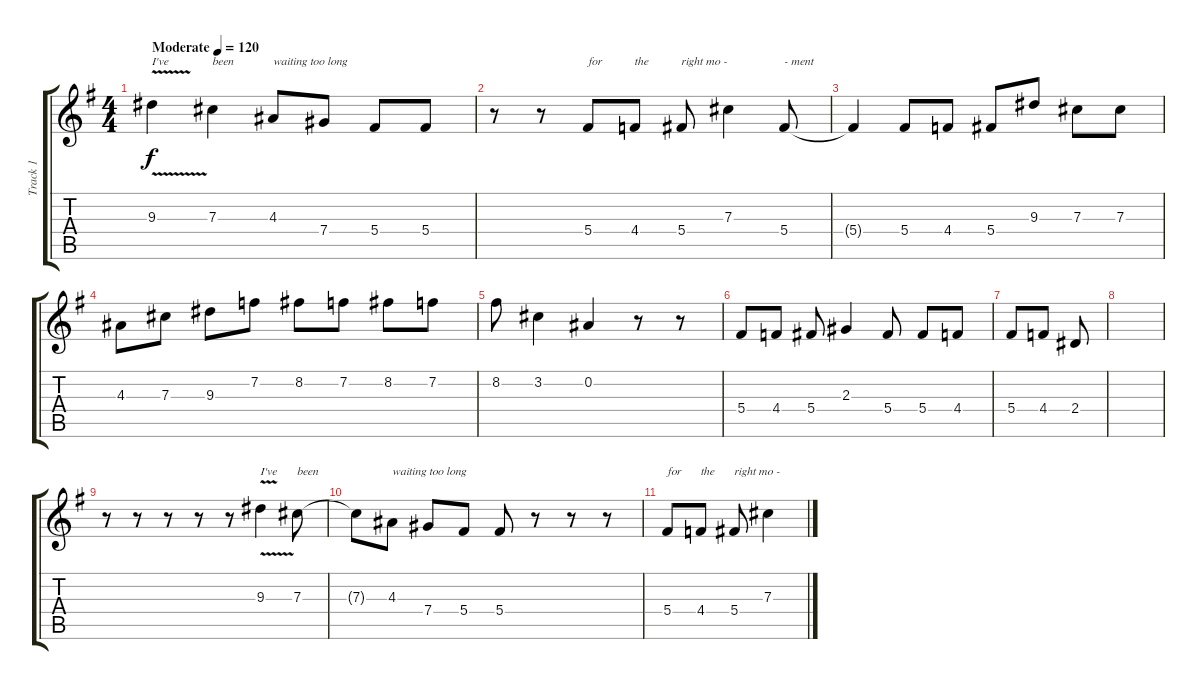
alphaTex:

\track ("Track 1" "Track 1") {instrument acousticguitarsteel}
\staff {score tabs}
\tuning (Eb4 Bb3 Gb3 Db3 Ab2 Eb2) {hide}
\ts (4 4)
\tempo (120 "Moderate")
\clef g2
\ks g
9.3{v}.4{txt "I've" dy f instrument acousticguitarsteel} 7.3.4{txt "been"} 4.3.8{txt "waiting too long"} 7.4.8 5.4.8 5.4.8 |
r.8 r.8 5.4.8{txt "for"} 4.4.8{txt "the"} 5.4.8{txt "right mo -"} 7.3.4 5.4.8{txt "- ment"} |
5.4{t}.4 5.4.8 4.4.8 5.4.8 9.3.8 7.3.8 7.3.8 |
4.3.8 7.3.8 9.3.8 7.2.8 8.2.8 7.2.8 8.2.8 7.2.8 |
8.2.8 3.2.4 0.2.4 r.8 r.8 |
5.4.8 4.4.8 5.4.8 2.3.4 5.4.8 5.4.8 4.4.8 |
5.4.8 4.4.8 2.4.8 |
|
r.8 r.8 r.8 r.8 r.8 9.3{v}.4{txt "I've"} 7.3.8{txt "been"} |
7.3{t}.8 4.3.8{txt "waiting too long"} 7.4.8 5.4.8 5.4.8 r.8 r.8 r.8 |
5.4.8{txt "for"} 4.4.8{txt "the"} 5.4.8{txt "right mo -"} 7.3.4
